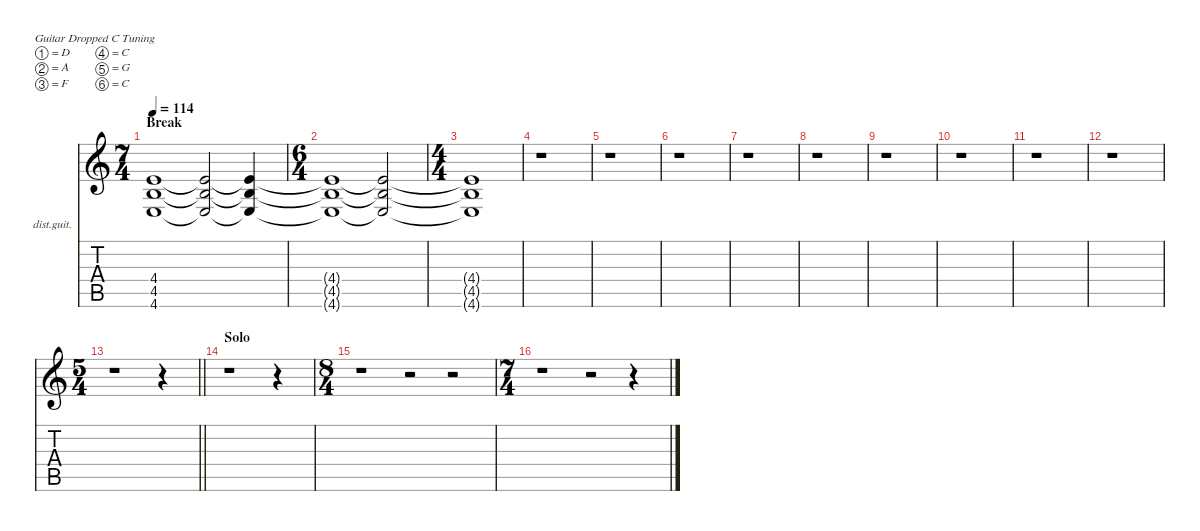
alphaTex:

\defaultSystemsLayout 4
\hideDynamics
\bracketExtendMode nobrackets
\firstSystemTrackNameOrientation horizontal
\otherSystemsTrackNameOrientation horizontal
\track ("GTR Disto" "dist.guit.") {instrument distortionguitar}
\staff {score tabs}
\tuning (D4 A3 F3 C3 G2 C2)
\ts (7 4)
\beaming (8 2 2 2 8)
\section ("" "Break")
\tempo 114
\clef g2
\ks c
(4.4 4.5 4.6).1{dy f} (4.4{t} 4.5{t} 4.6{t}).2 (4.4{t} 4.5{t} 4.6{t}).4 |
\ts (6 4)
\beaming (8 2 2 2 6)
(4.4{t} 4.5{t} 4.6{t}).1 (4.4{t} 4.5{t} 4.6{t}).2 |
\ts (4 4)
\beaming (8 2 2 2 2)
(4.4{t} 4.5{t} 4.6{t}).1 |
r.1 |
r.1 |
r.1 |
r.1 |
r.1 |
r.1 |
r.1 |
r.1 |
r.1 |
\ts (5 4)
\beaming (8 2 2 2 4)
\barLineRight lightlight
r.1 r.4 |
\section ("" "Solo")
r.1 r.4 |
\ts (8 4)
\beaming (8 2 2 2 10)
r.1 r.2 r.2 |
\ts (7 4)
\beaming (8 2 2 2 8)
r.1 r.2 r.4
